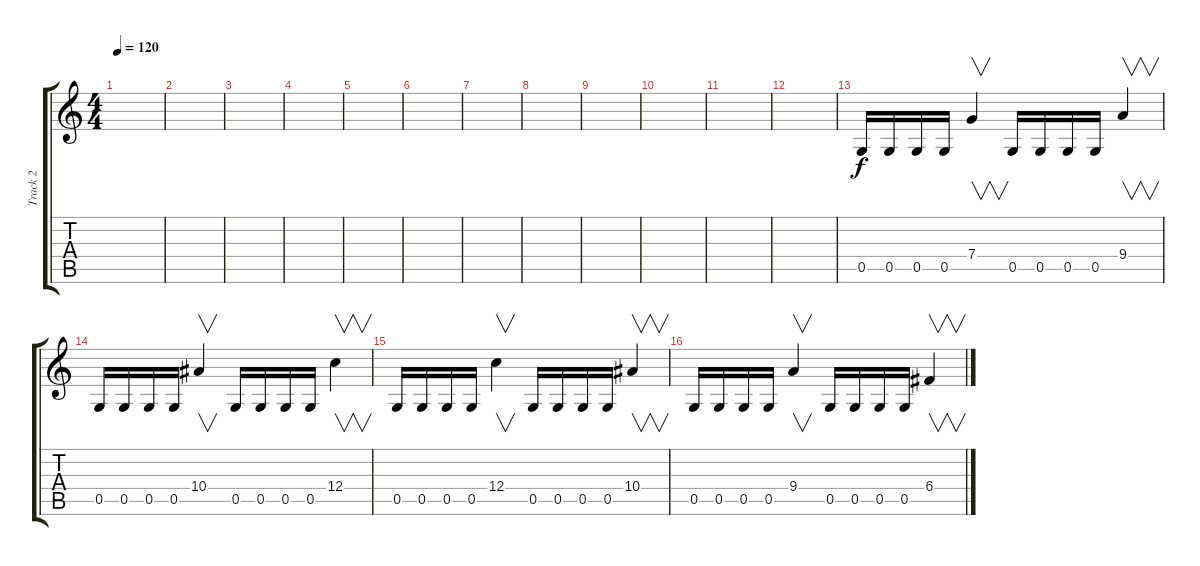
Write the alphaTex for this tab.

\track ("Track 2" "Track 2") {instrument distortionguitar}
\staff {score tabs}
\tuning (D4 A3 F3 C3 G2 D2) {hide}
\ts (4 4)
\tempo 120
\clef g2
\ks c
|
|
|
|
|
|
|
|
|
|
|
|
0.5.16 0.5.16 0.5.16 0.5.16 7.4.4{v} 0.5.16 0.5.16 0.5.16 0.5.16 9.4.4{v} |
0.5.16 0.5.16 0.5.16 0.5.16 10.4.4{v} 0.5.16 0.5.16 0.5.16 0.5.16 12.4.4{v} |
0.5.16 0.5.16 0.5.16 0.5.16 12.4.4{v} 0.5.16 0.5.16 0.5.16 0.5.16 10.4.4{v} |
0.5.16 0.5.16 0.5.16 0.5.16 9.4.4{v} 0.5.16 0.5.16 0.5.16 0.5.16 6.4.4{v}
